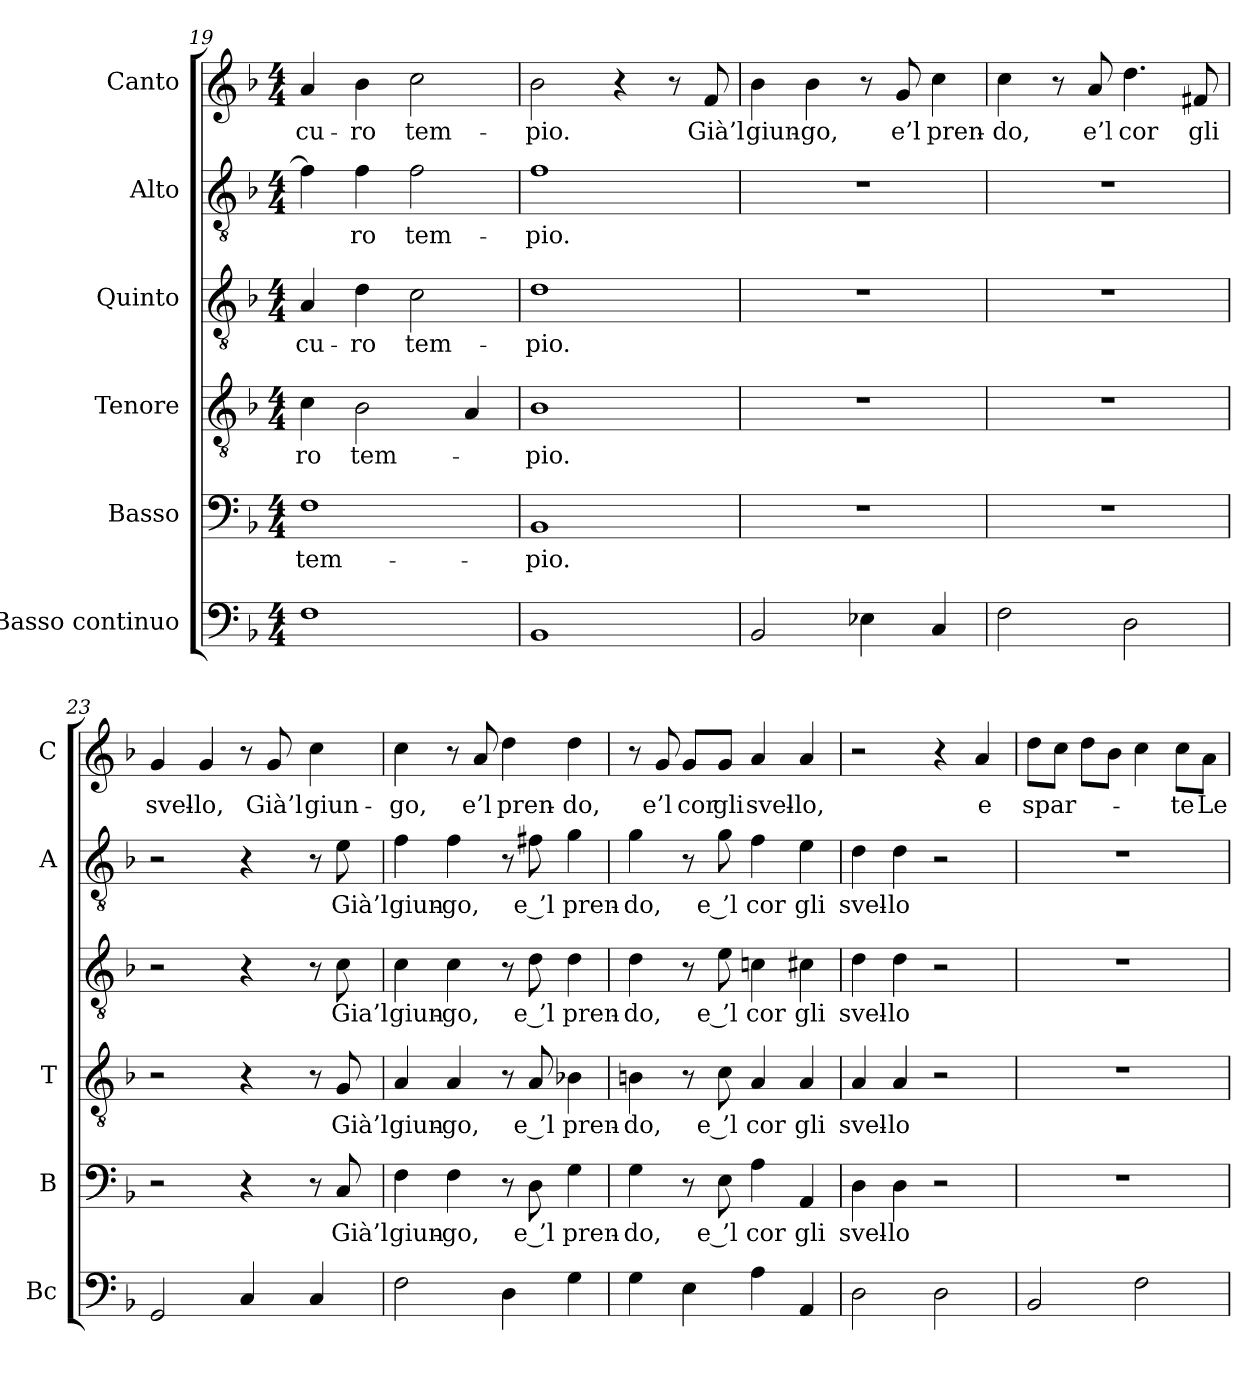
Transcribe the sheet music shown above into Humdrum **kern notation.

**kern	**kern	**text	**kern	**text	**kern	**text	**kern	**text	**kern	**text
*part6	*part5	*part5	*part4	*part4	*part3	*part3	*part2	*part2	*part1	*part1
*staff6	*staff5	*staff5	*staff4	*staff4	*staff3	*staff3	*staff2	*staff2	*staff1	*staff1
*I"Basso continuo	*I"Basso	*	*I"Tenore	*	*I"Quinto	*	*I"Alto	*	*I"Canto	*
*I'Bc	*I'B	*	*I'T	*	*	*	*I'A	*	*I'C	*
*clefF4	*clefF4	*	*clefGv2	*	*clefGv2	*	*clefGv2	*	*clefG2	*
*k[b-]	*k[b-]	*	*k[b-]	*	*k[b-]	*	*k[b-]	*	*k[b-]	*
*F:	*F:	*	*F:	*	*F:	*	*F:	*	*F:	*
*M4/4	*M4/4	*	*M4/4	*	*M4/4	*	*M4/4	*	*M4/4	*
=19	=19	=19	=19	=19	=19	=19	=19	=19	=19	=19
1F	1F	tem-	4c	-ro	4A	-cu-	4f]	.	4a	-cu-
.	.	.	2B-	tem-	4d	-ro	4f	-ro	4b-	-ro
.	.	.	.	.	2c	tem-	2f	tem-	2cc	tem-
.	.	.	4A	.	.	.	.	.	.	.
=20	=20	=20	=20	=20	=20	=20	=20	=20	=20	=20
1BB-	1BB-	-pio.	1B-	-pio.	1d	-pio.	1f	-pio.	2b-	-pio.
.	.	.	.	.	.	.	.	.	4r	.
.	.	.	.	.	.	.	.	.	8r	.
.	.	.	.	.	.	.	.	.	8f	Già’l
=21	=21	=21	=21	=21	=21	=21	=21	=21	=21	=21
2BB-	1r	.	1r	.	1r	.	1r	.	4b-	giun-
.	.	.	.	.	.	.	.	.	4b-	-go,
4E-X	.	.	.	.	.	.	.	.	8r	.
.	.	.	.	.	.	.	.	.	8g	e’l
4C	.	.	.	.	.	.	.	.	4cc	pren-
=22	=22	=22	=22	=22	=22	=22	=22	=22	=22	=22
2F	1r	.	1r	.	1r	.	1r	.	4cc	-do,
.	.	.	.	.	.	.	.	.	8r	.
.	.	.	.	.	.	.	.	.	8a	e’l
2D	.	.	.	.	.	.	.	.	4.dd	cor
.	.	.	.	.	.	.	.	.	8f#X	gli
=23	=23	=23	=23	=23	=23	=23	=23	=23	=23	=23
2GG	2r	.	2r	.	2r	.	2r	.	4g	svel-
.	.	.	.	.	.	.	.	.	4g	-lo,
4C	4r	.	4r	.	4r	.	4r	.	8r	.
.	.	.	.	.	.	.	.	.	8g	Già’l
4C	8r	.	8r	.	8r	.	8r	.	4cc	giun-
.	8C	Già’l	8G	Già’l	8c	Gia’l	8e	Già’l	.	.
=24	=24	=24	=24	=24	=24	=24	=24	=24	=24	=24
2F	4F	giun-	4A	giun-	4c	giun-	4f	giun-	4cc	-go,
.	4F	-go,	4A	-go,	4c	-go,	4f	-go,	8r	.
.	.	.	.	.	.	.	.	.	8a	e’l
4D	8r	.	8r	.	8r	.	8r	.	4dd	pren-
.	8D	e ’l	8A	e ’l	8d	e ’l	8f#X	e ’l	.	.
4G	4G	pren-	4B-X	pren-	4d	pren-	4g	pren-	4dd	-do,
=25	=25	=25	=25	=25	=25	=25	=25	=25	=25	=25
4G	4G	-do,	4Bn	-do,	4d	-do,	4g	-do,	8r	.
.	.	.	.	.	.	.	.	.	8g	e’l
4E	8r	.	8r	.	8r	.	8r	.	8g/L	cor
.	8E	e ’l	8c	e ’l	8e	e ’l	8g	e ’l	8g/J	gli
4A	4A	cor	4A	cor	4cn	cor	4f	cor	4a	svel-
4AA	4AA	gli	4A	gli	4c#X	gli	4e	gli	4a	-lo,
=26	=26	=26	=26	=26	=26	=26	=26	=26	=26	=26
2D	4D	svel-	4A	svel-	4d	svel-	4d	svel-	2r	.
.	4D	-lo	4A	-lo	4d	-lo	4d	-lo	.	.
2D	2r	.	2r	.	2r	.	2r	.	4r	.
.	.	.	.	.	.	.	.	.	4a	e
=27	=27	=27	=27	=27	=27	=27	=27	=27	=27	=27
2BB-	1r	.	1r	.	1r	.	1r	.	8dd\L	spar-
.	.	.	.	.	.	.	.	.	8cc\J	.
.	.	.	.	.	.	.	.	.	8dd\L	.
.	.	.	.	.	.	.	.	.	8b-\J	.
2F	.	.	.	.	.	.	.	.	4cc	.
.	.	.	.	.	.	.	.	.	8cc\L	-te
.	.	.	.	.	.	.	.	.	8a\J	Le
=	=	=	=	=	=	=	=	=	=	=
*-	*-	*-	*-	*-	*-	*-	*-	*-	*-	*-
